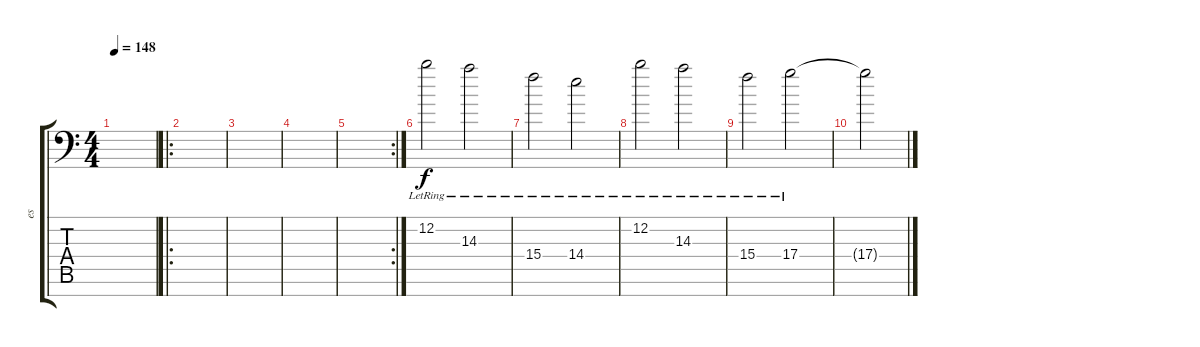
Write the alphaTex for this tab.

\track ("es" "es") {instrument distortionguitar}
\staff {score tabs}
\tuning (E4 B3 G3 D3 A2 E2 A1) {hide}
\ts (4 4)
\tempo 148
\clef f4
\ks c
|
\ro
|
|
|
\rc 2
|
12.2{lr}.2{instrument acousticguitarsteel} 14.3{lr}.2 |
15.4{lr}.2 14.4{lr}.2 |
12.2{lr}.2{instrument acousticguitarsteel} 14.3{lr}.2 |
15.4{lr}.2 17.4{lr}.2 |
17.4{t}.2{dy f}
